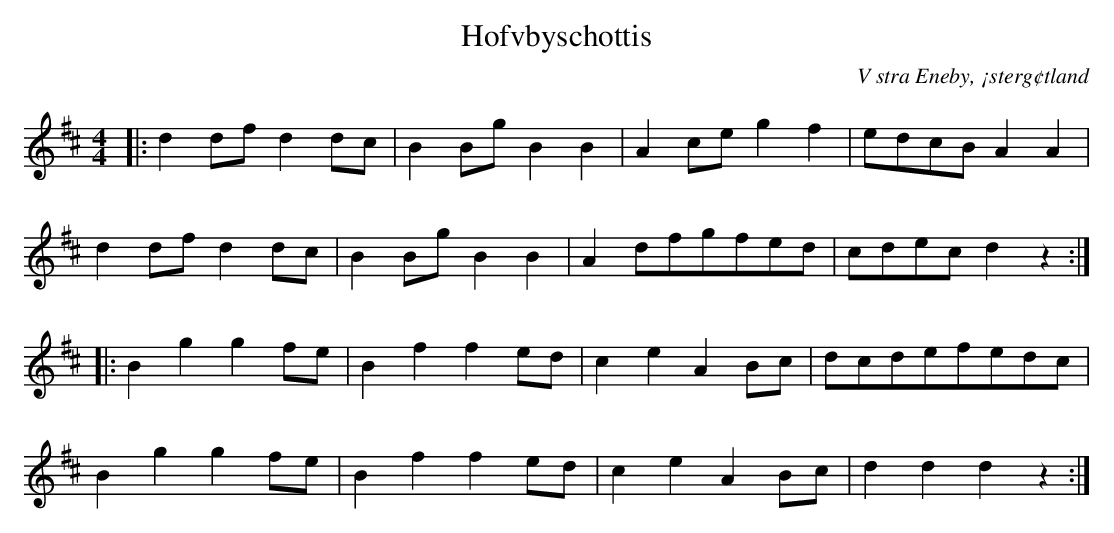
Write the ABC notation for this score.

X:1
T:Hofvbyschottis
O:V stra Eneby, ¡sterg¢tland
M:4/4
L:1/8
K:D
|: d2dfd2dc | B2BgB2B2 | A2ceg2f2 | edcBA2A2 |
   d2dfd2dc | B2BgB2B2 | A2dfgfed | cdecd2z2:|
|: B2g2g2fe | B2f2f2ed | c2e2A2Bc | dcdefedc |
   B2g2g2fe | B2f2f2ed | c2e2A2Bc | d2d2d2z2:|
